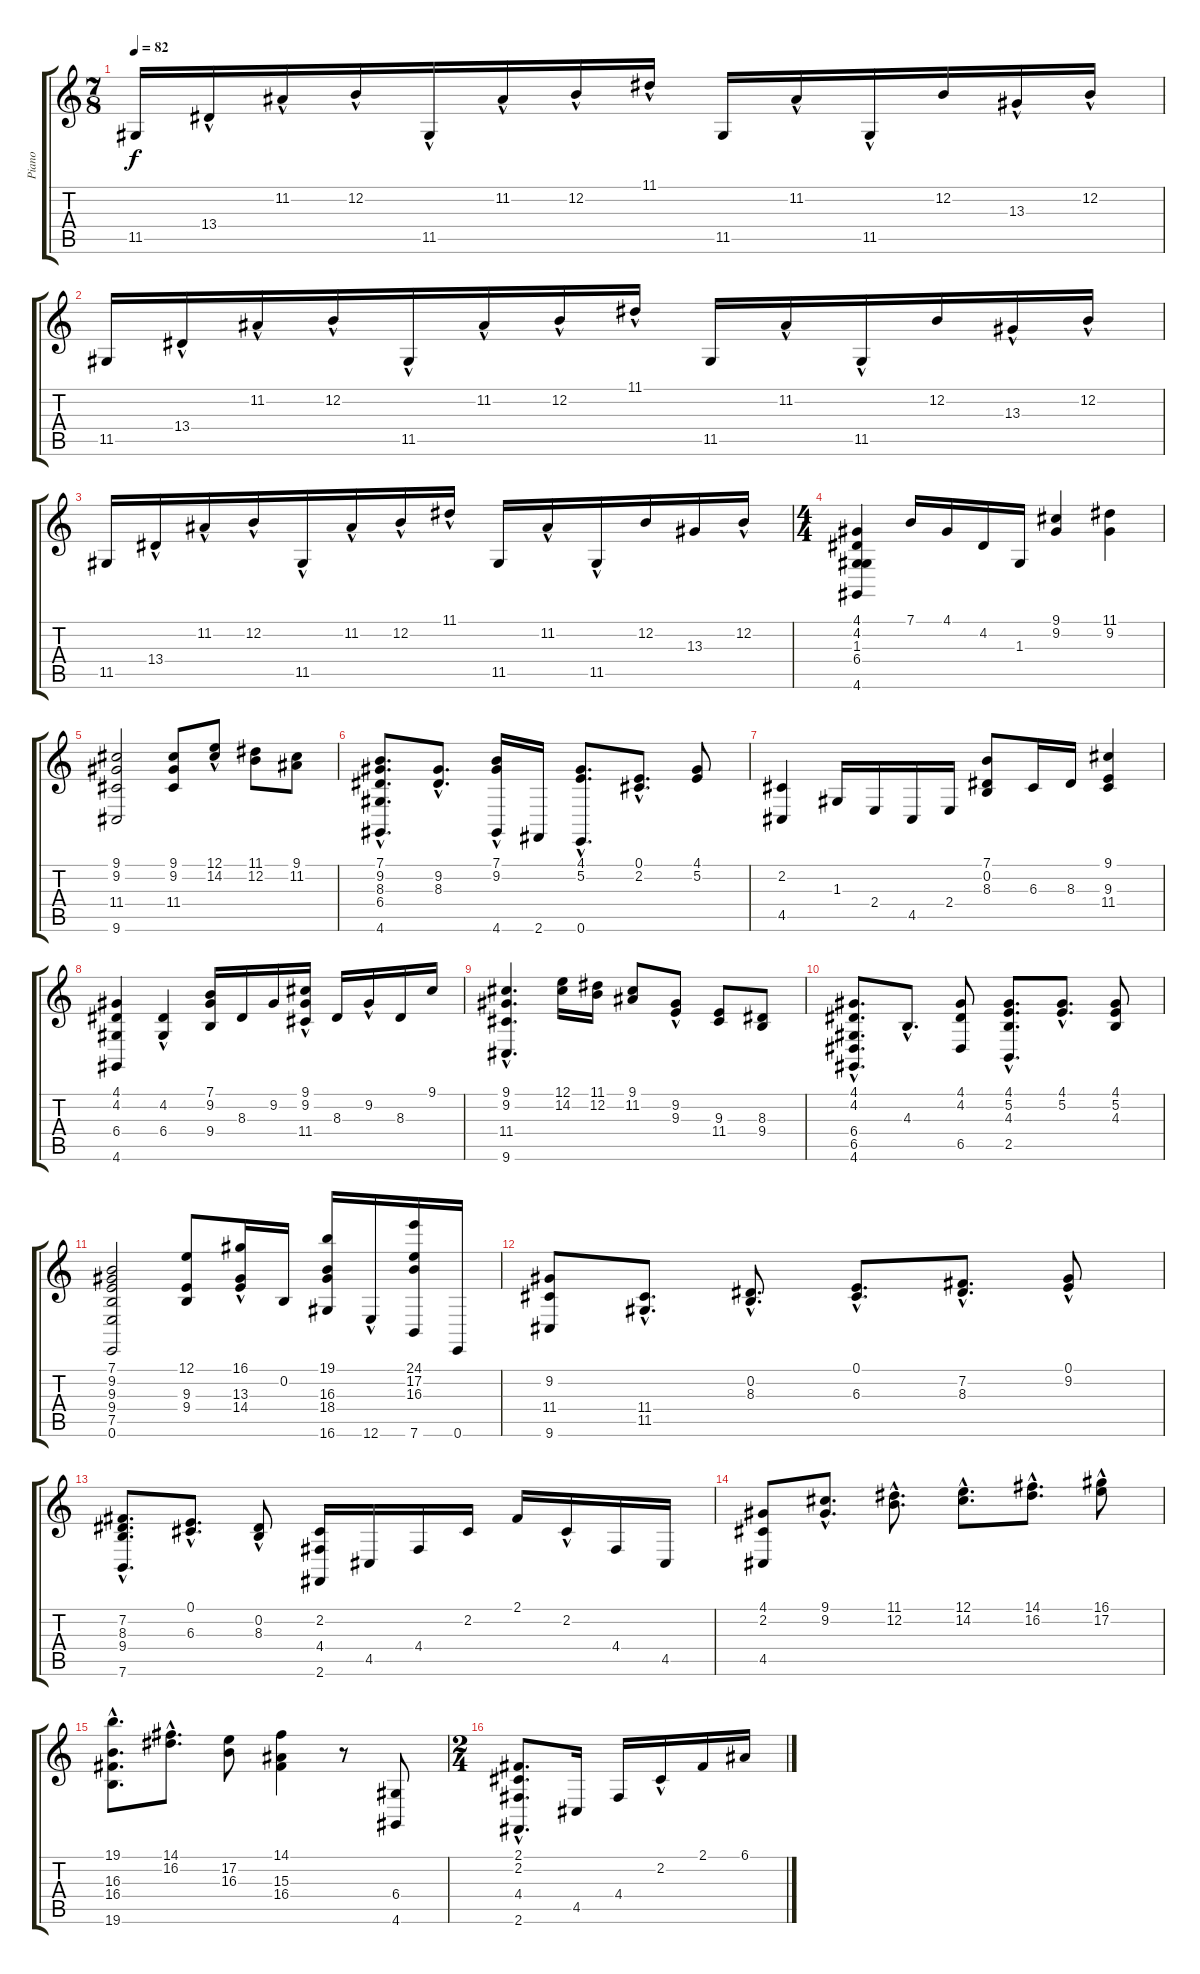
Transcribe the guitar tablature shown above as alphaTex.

\track ("Piano" "Piano") {instrument acousticgrandpiano}
\staff {score tabs}
\tuning (E4 B3 G3 D3 A2 E2) {hide}
\ts (7 8)
\tempo 82
\clef g2
\ks c
11.5.16{dy f volume 7} 13.4{hac}.16{volume 7} 11.2{hac}.16{volume 6} 12.2{hac}.16 11.5{hac}.16 11.2{hac}.16 12.2{hac}.16 11.1{hac}.16 11.5.16 11.2{hac}.16 11.5{hac}.16 12.2.16 13.3{hac}.16{volume 8} 12.2{hac}.16{volume 8} |
11.5.16{volume 7} 13.4{hac}.16{volume 7} 11.2{hac}.16{volume 6} 12.2{hac}.16 11.5{hac}.16 11.2{hac}.16 12.2{hac}.16 11.1{hac}.16 11.5.16 11.2{hac}.16 11.5{hac}.16 12.2.16 13.3{hac}.16{volume 8} 12.2{hac}.16{volume 8} |
11.5.16{volume 7} 13.4{hac}.16{volume 7} 11.2{hac}.16{volume 6} 12.2{hac}.16 11.5{hac}.16 11.2{hac}.16 12.2{hac}.16 11.1{hac}.16 11.5.16 11.2{hac}.16 11.5{hac}.16 12.2.16 13.3.16{volume 8} 12.2{hac}.16{volume 8} |
\ts (4 4)
(4.1 4.2 1.3 6.4 4.6).4{volume 8} 7.1.16 4.1.16 4.2.16 1.3.16 (9.1 9.2).4 (11.1 9.2).4 |
(9.1 9.2 11.4 9.6).2 (9.1 9.2 11.4).8 (12.1{hac} 14.2).8 (11.1 12.2).8 (9.1 11.2).8 |
(7.1{hac} 9.2{hac} 8.3{hac} 6.4 4.6{hac}).8{d} (9.2{hac} 8.3{hac}).8{d} (7.1{hac} 9.2 4.6).16 2.6.16 (4.1{hac} 5.2{hac} 0.6).8{d} (0.1{hac} 2.2{hac}).8{d} (4.1 5.2).8 |
(2.2 4.5).4 1.3.16 2.4.16 4.5.16 2.4.16 (7.1 0.2 8.3).8 6.3.16 8.3.16 (9.1 9.3 11.4).4 |
(4.1 4.2 6.4 4.6).4 (4.2 6.4{hac}).4 (7.1 9.2 9.4).16 8.3.16 9.2.16 (9.1{hac} 9.2 11.4{hac}).16 8.3.16 9.2{hac}.16 8.3.16 9.1.16 |
(9.1{hac} 9.2{hac} 11.4{hac} 9.6).4{d} (12.1 14.2).16 (11.1 12.2).16 (9.1 11.2).8 (9.2{hac} 9.3).8 (9.3 11.4).8 (8.3 9.4).8 |
(4.1{hac} 4.2{hac} 6.4 6.5{hac} 4.6).8{d} 4.3{hac}.8{d} (4.1 4.2 6.5).8 (4.1{hac} 5.2{hac} 4.3{hac} 2.5).8{d} (4.1{hac} 5.2{hac}).8{d} (4.1 5.2 4.3).8 |
(7.1 9.2 9.3 9.4 7.5 0.6).2 (12.1 9.3 9.4).8 (16.1{hac} 13.3 14.4{hac}).16 0.2.16 (19.1 16.3 18.4 16.6).16 12.6{hac}.16 (24.1 17.2 16.3 7.6).16 0.6.16 |
(9.2 11.4 9.6).8 (11.4{hac} 11.5{hac}).8{d} (0.2{hac} 8.3{hac}).8{d} (0.1{hac} 6.3).8{d} (7.2{hac} 8.3{hac}).8{d} (0.1{hac} 9.2{hac}).8 |
(7.2 8.3{hac} 9.4{hac} 7.6).8{d} (0.1{hac} 6.3{hac}).8{d} (0.2{hac} 8.3).8 (2.2 4.4 2.6).16 4.5.16 4.4.16 2.2.16 2.1.16 2.2{hac}.16 4.4.16 4.5.16 |
(4.1 2.2 4.5).8 (9.1{hac} 9.2{hac}).8{d} (11.1{hac} 12.2{hac}).8{d} (12.1{hac} 14.2{hac}).8{d} (14.1{hac} 16.2{hac}).8{d} (16.1{hac} 17.2{hac}).8 |
(19.1{hac} 16.3{hac} 16.4 19.6).8{d} (14.1{hac} 16.2{hac}).8{d} (17.2 16.3).8 (14.1 15.3 16.4).4 r.8 (6.4 4.6).8 |
\ts (2 4)
(2.1{hac} 2.2{hac} 4.4{hac} 2.6).8{d} 4.5.16 4.4.16 2.2{hac}.16 2.1.16 6.1.16
